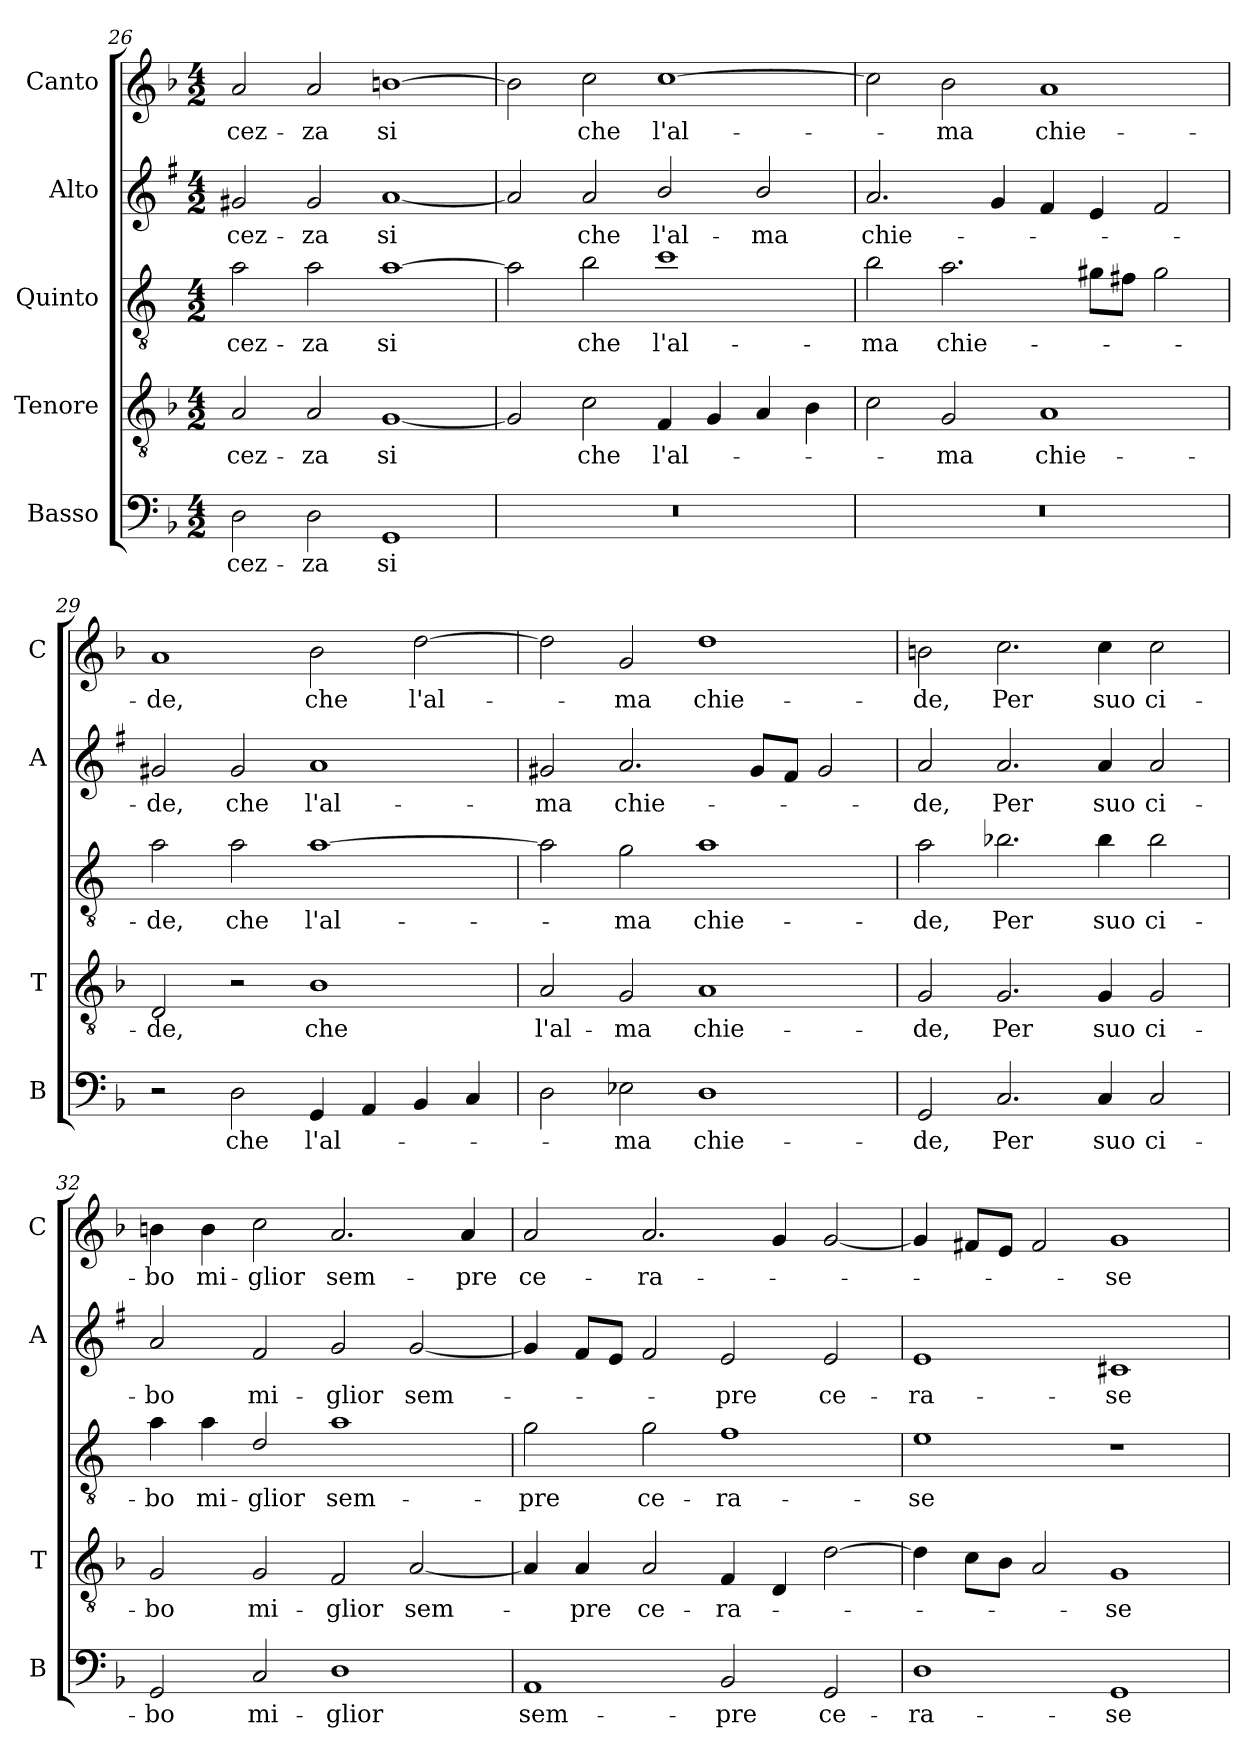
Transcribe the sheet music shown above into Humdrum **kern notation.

**kern	**text	**kern	**text	**kern	**text	**kern	**text	**kern	**text
*part5	*part5	*part4	*part4	*part3	*part3	*part2	*part2	*part1	*part1
*staff5	*staff5	*staff4	*staff4	*staff3	*staff3	*staff2	*staff2	*staff1	*staff1
*I"Basso	*	*I"Tenore	*	*I"Quinto	*	*I"Alto	*	*I"Canto	*
*I'B	*	*I'T	*	*	*	*I'A	*	*I'C	*
*clefF4	*	*clefGv2	*	*clefGv2	*	*clefG2	*	*clefG2	*
*	*	*	*	*ITrd4c7	*	*ITrd1c2	*	*	*
*k[b-]	*	*k[b-]	*	*k[b-]	*	*k[b-]	*	*k[b-]	*
*F:	*	*F:	*	*F:	*	*F:	*	*F:	*
*M4/2	*	*M4/2	*	*M4/2	*	*M4/2	*	*M4/2	*
=26	=26	=26	=26	=26	=26	=26	=26	=26	=26
!	!LO:LY:b	!	!LO:LY:b	!	!LO:LY:b	!	!LO:LY:b	!	!LO:LY:b
2D\	-cez-	2A/	-cez-	2d\	-cez-	2f#X/	-cez-	2a/	-cez-
!	!LO:LY:b	!	!LO:LY:b	!	!LO:LY:b	!	!LO:LY:b	!	!LO:LY:b
2D\	-za	2A/	-za	2d\	-za	2f#/	-za	2a/	-za
!	!LO:LY:b	!	!LO:LY:b	!	!LO:LY:b	!	!LO:LY:b	!	!LO:LY:b
1GG	si	[1G	si	[1d	si	[1g	si	[1bn	si
!!LO:LB:g=z
=27	=27	=27	=27	=27	=27	=27	=27	=27	=27
0r	.	2G/]	.	2d\]	.	2g/]	.	2b\]	.
!	!	!	!LO:LY:b	!	!LO:LY:b	!	!LO:LY:b	!	!LO:LY:b
.	.	2c\	che	2e\	che	2g/	che	2cc\	che
!	!	!	!LO:LY:b	!	!LO:LY:b	!	!LO:LY:b	!	!LO:LY:b
.	.	4F/	l'al-	1f	l'al-	2a/	l'al-	[1cc	l'al-
.	.	4G/	.	.	.	.	.	.	.
!	!	!	!	!	!	!	!LO:LY:b	!	!
.	.	4A/	.	.	.	2a/	-ma	.	.
.	.	4B-\	.	.	.	.	.	.	.
=28	=28	=28	=28	=28	=28	=28	=28	=28	=28
!	!	!	!	!	!LO:LY:b	!	!LO:LY:b	!	!
0r	.	2c\	.	2e\	-ma	2.g/	chie-	2cc\]	.
!	!	!	!LO:LY:b	!	!LO:LY:b	!	!	!	!LO:LY:b
.	.	2G/	-ma	2.d\	chie-	.	.	2b-\	-ma
.	.	.	.	.	.	4f/	.	.	.
!	!	!	!LO:LY:b	!	!	!	!	!	!LO:LY:b
.	.	1A	chie-	.	.	4e/	.	1a	chie-
.	.	.	.	8c#X\L	.	4d/	.	.	.
.	.	.	.	8Bn\J	.	.	.	.	.
.	.	.	.	2c#\	.	2e/	.	.	.
=29	=29	=29	=29	=29	=29	=29	=29	=29	=29
!	!	!	!LO:LY:b	!	!LO:LY:b	!	!LO:LY:b	!	!LO:LY:b
2r	.	2D/	-de,	2d\	-de,	2f#X/	-de,	1a	-de,
!	!LO:LY:b	!	!	!	!LO:LY:b	!	!LO:LY:b	!	!
2D\	che	2r	.	2d\	che	2f#/	che	.	.
!	!LO:LY:b	!	!LO:LY:b	!	!LO:LY:b	!	!LO:LY:b	!	!LO:LY:b
4GG/	l'al-	1B-	che	[1d	l'al-	1g	l'al-	2b-\	che
4AA/	.	.	.	.	.	.	.	.	.
!	!	!	!	!	!	!	!	!	!LO:LY:b
4BB-/	.	.	.	.	.	.	.	[2dd\	l'al-
4C/	.	.	.	.	.	.	.	.	.
=30	=30	=30	=30	=30	=30	=30	=30	=30	=30
!	!	!	!LO:LY:b	!	!	!	!LO:LY:b	!	!
2D\	.	2A/	l'al-	2d\]	.	2f#X/	-ma	2dd\]	.
!	!LO:LY:b	!	!LO:LY:b	!	!LO:LY:b	!	!LO:LY:b	!	!LO:LY:b
2E-X\	-ma	2G/	-ma	2c\	-ma	2.g/	chie-	2g/	-ma
!	!LO:LY:b	!	!LO:LY:b	!	!LO:LY:b	!	!	!	!LO:LY:b
1D	chie-	1A	chie-	1d	chie-	.	.	1dd	chie-
.	.	.	.	.	.	8f#/L	.	.	.
.	.	.	.	.	.	8e/J	.	.	.
.	.	.	.	.	.	2f#/	.	.	.
!!LO:LB:g=z
=31	=31	=31	=31	=31	=31	=31	=31	=31	=31
!	!LO:LY:b	!	!LO:LY:b	!	!LO:LY:b	!	!LO:LY:b	!	!LO:LY:b
2GG/	-de,	2G/	-de,	2d\	-de,	2g/	-de,	2bn\	-de,
!	!LO:LY:b	!	!LO:LY:b	!	!LO:LY:b	!	!LO:LY:b	!	!LO:LY:b
2.C/	Per	2.G/	Per	2.e-X\	Per	2.g/	Per	2.cc\	Per
!	!LO:LY:b	!	!LO:LY:b	!	!LO:LY:b	!	!LO:LY:b	!	!LO:LY:b
4C/	suo	4G/	suo	4e-\	suo	4g/	suo	4cc\	suo
!	!LO:LY:b	!	!LO:LY:b	!	!LO:LY:b	!	!LO:LY:b	!	!LO:LY:b
2C/	ci-	2G/	ci-	2e-\	ci-	2g/	ci-	2cc\	ci-
=32	=32	=32	=32	=32	=32	=32	=32	=32	=32
!	!LO:LY:b	!	!LO:LY:b	!	!LO:LY:b	!	!LO:LY:b	!	!LO:LY:b
2GG/	-bo	2G/	-bo	4d\	-bo	2g/	-bo	4bn\	-bo
!	!	!	!	!	!LO:LY:b	!	!	!	!LO:LY:b
.	.	.	.	4d\	mi-	.	.	4b\	mi-
!	!LO:LY:b	!	!LO:LY:b	!	!LO:LY:b	!	!LO:LY:b	!	!LO:LY:b
2C/	mi-	2G/	mi-	2G/	-glior	2e/	mi-	2cc\	-glior
!	!LO:LY:b	!	!LO:LY:b	!	!LO:LY:b	!	!LO:LY:b	!	!LO:LY:b
1D	-glior	2F/	-glior	1d	sem-	2f/	-glior	2.a/	sem-
!	!	!	!LO:LY:b	!	!	!	!LO:LY:b	!	!
.	.	[2A/	sem-	.	.	[2f/	sem-	.	.
!	!	!	!	!	!	!	!	!	!LO:LY:b
.	.	.	.	.	.	.	.	4a/	-pre
=33	=33	=33	=33	=33	=33	=33	=33	=33	=33
!	!LO:LY:b	!	!	!	!LO:LY:b	!	!	!	!LO:LY:b
1AA	sem-	4A/]	.	2c\	-pre	4f/]	.	2a/	ce-
!	!	!	!LO:LY:b	!	!	!	!	!	!
.	.	4A/	-pre	.	.	8e/L	.	.	.
.	.	.	.	.	.	8d/J	.	.	.
!	!	!	!LO:LY:b	!	!LO:LY:b	!	!	!	!LO:LY:b
.	.	2A/	ce-	2c\	ce-	2e/	.	2.a/	-ra-
!	!LO:LY:b	!	!LO:LY:b	!	!LO:LY:b	!	!LO:LY:b	!	!
2BB-/	-pre	4F/	-ra-	1B-	-ra-	2d/	-pre	.	.
.	.	4D/	.	.	.	.	.	4g/	.
!	!LO:LY:b	!	!	!	!	!	!LO:LY:b	!	!
2GG/	ce-	[2d\	.	.	.	2d/	ce-	[2g/	.
=34	=34	=34	=34	=34	=34	=34	=34	=34	=34
!	!LO:LY:b	!	!	!	!LO:LY:b	!	!LO:LY:b	!	!
1D	-ra-	4d\]	.	1A	-se	1d	-ra-	4g/]	.
.	.	8c\L	.	.	.	.	.	8f#X/L	.
.	.	8B-\J	.	.	.	.	.	8e/J	.
.	.	2A/	.	.	.	.	.	2f#/	.
!	!LO:LY:b	!	!LO:LY:b	!	!	!	!LO:LY:b	!	!LO:LY:b
1GG	-se	1G	-se	1r	.	1Bn	-se	1g	-se
=	=	=	=	=	=	=	=	=	=
*-	*-	*-	*-	*-	*-	*-	*-	*-	*-
